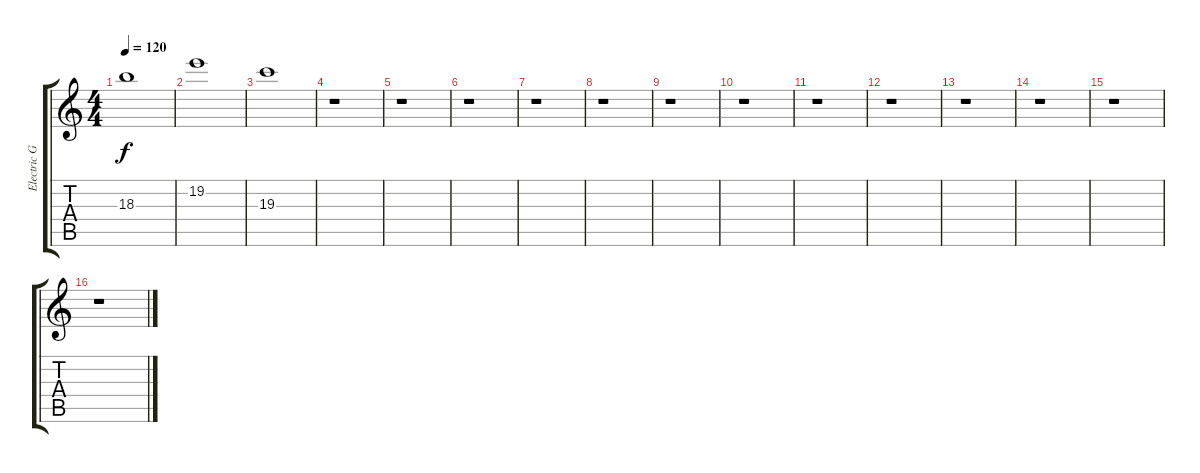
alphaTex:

\track ("Electric Guitar 1-2" "Electric G") {instrument distortionguitar}
\staff {score tabs}
\tuning (D4 A3 F3 C3 G2 D2) {hide}
\ts (4 4)
\tempo 120
\clef g2
\ks c
18.3.1{dy f} |
19.2.1 |
19.3.1 |
r.1 |
r.1 |
r.1 |
r.1 |
r.1 |
r.1 |
r.1 |
r.1 |
r.1 |
r.1 |
r.1 |
r.1 |
r.1
